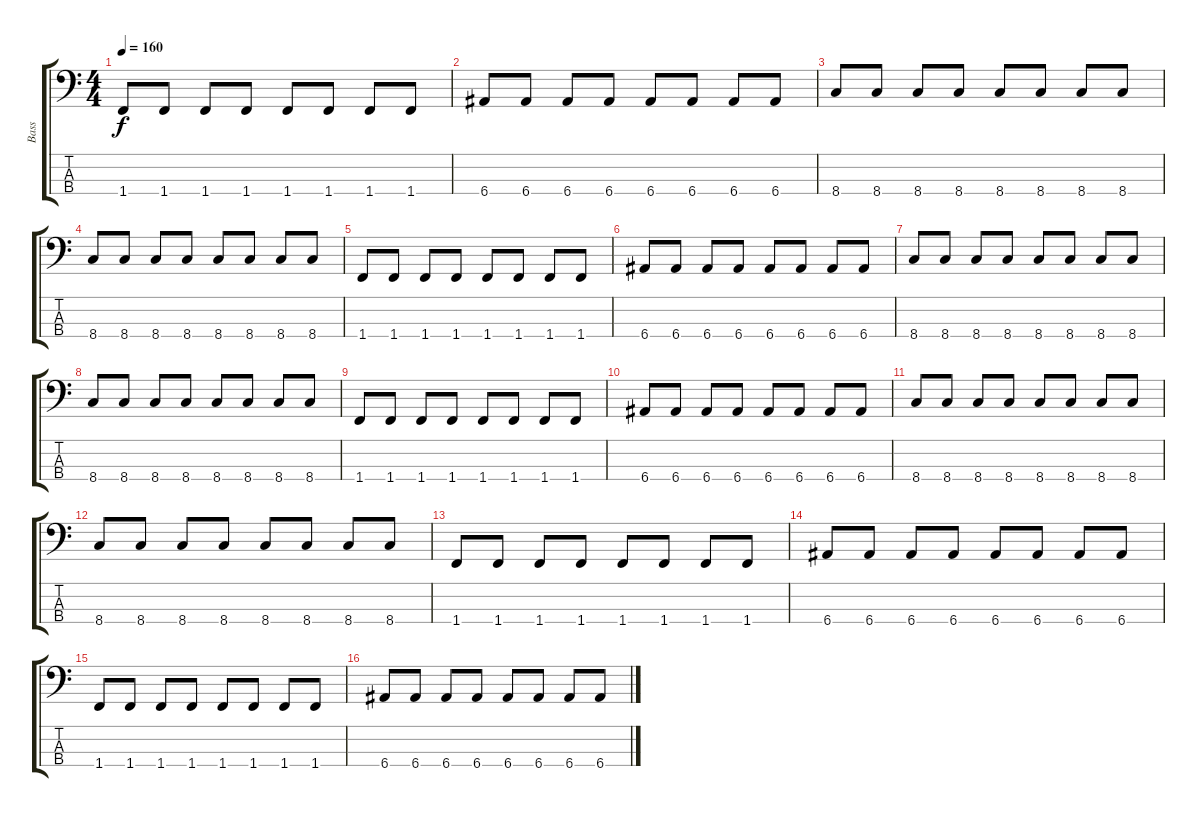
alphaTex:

\track ("Bass" "Bass") {instrument electricbassfinger}
\staff {score tabs}
\tuning (G2 D2 A1 E1) {hide}
\ts (4 4)
\tempo 160
\clef f4
\ks c
1.4.8{dy f} 1.4.8 1.4.8 1.4.8 1.4.8 1.4.8 1.4.8 1.4.8 |
6.4.8 6.4.8 6.4.8 6.4.8 6.4.8 6.4.8 6.4.8 6.4.8 |
8.4.8 8.4.8 8.4.8 8.4.8 8.4.8 8.4.8 8.4.8 8.4.8 |
8.4.8 8.4.8 8.4.8 8.4.8 8.4.8 8.4.8 8.4.8 8.4.8 |
1.4.8 1.4.8 1.4.8 1.4.8 1.4.8 1.4.8 1.4.8 1.4.8 |
6.4.8 6.4.8 6.4.8 6.4.8 6.4.8 6.4.8 6.4.8 6.4.8 |
8.4.8 8.4.8 8.4.8 8.4.8 8.4.8 8.4.8 8.4.8 8.4.8 |
8.4.8 8.4.8 8.4.8 8.4.8 8.4.8 8.4.8 8.4.8 8.4.8 |
1.4.8 1.4.8 1.4.8 1.4.8 1.4.8 1.4.8 1.4.8 1.4.8 |
6.4.8 6.4.8 6.4.8 6.4.8 6.4.8 6.4.8 6.4.8 6.4.8 |
8.4.8 8.4.8 8.4.8 8.4.8 8.4.8 8.4.8 8.4.8 8.4.8 |
8.4.8 8.4.8 8.4.8 8.4.8 8.4.8 8.4.8 8.4.8 8.4.8 |
1.4.8 1.4.8 1.4.8 1.4.8 1.4.8 1.4.8 1.4.8 1.4.8 |
6.4.8 6.4.8 6.4.8 6.4.8 6.4.8 6.4.8 6.4.8 6.4.8 |
1.4.8 1.4.8 1.4.8 1.4.8 1.4.8 1.4.8 1.4.8 1.4.8 |
6.4.8 6.4.8 6.4.8 6.4.8 6.4.8 6.4.8 6.4.8 6.4.8
